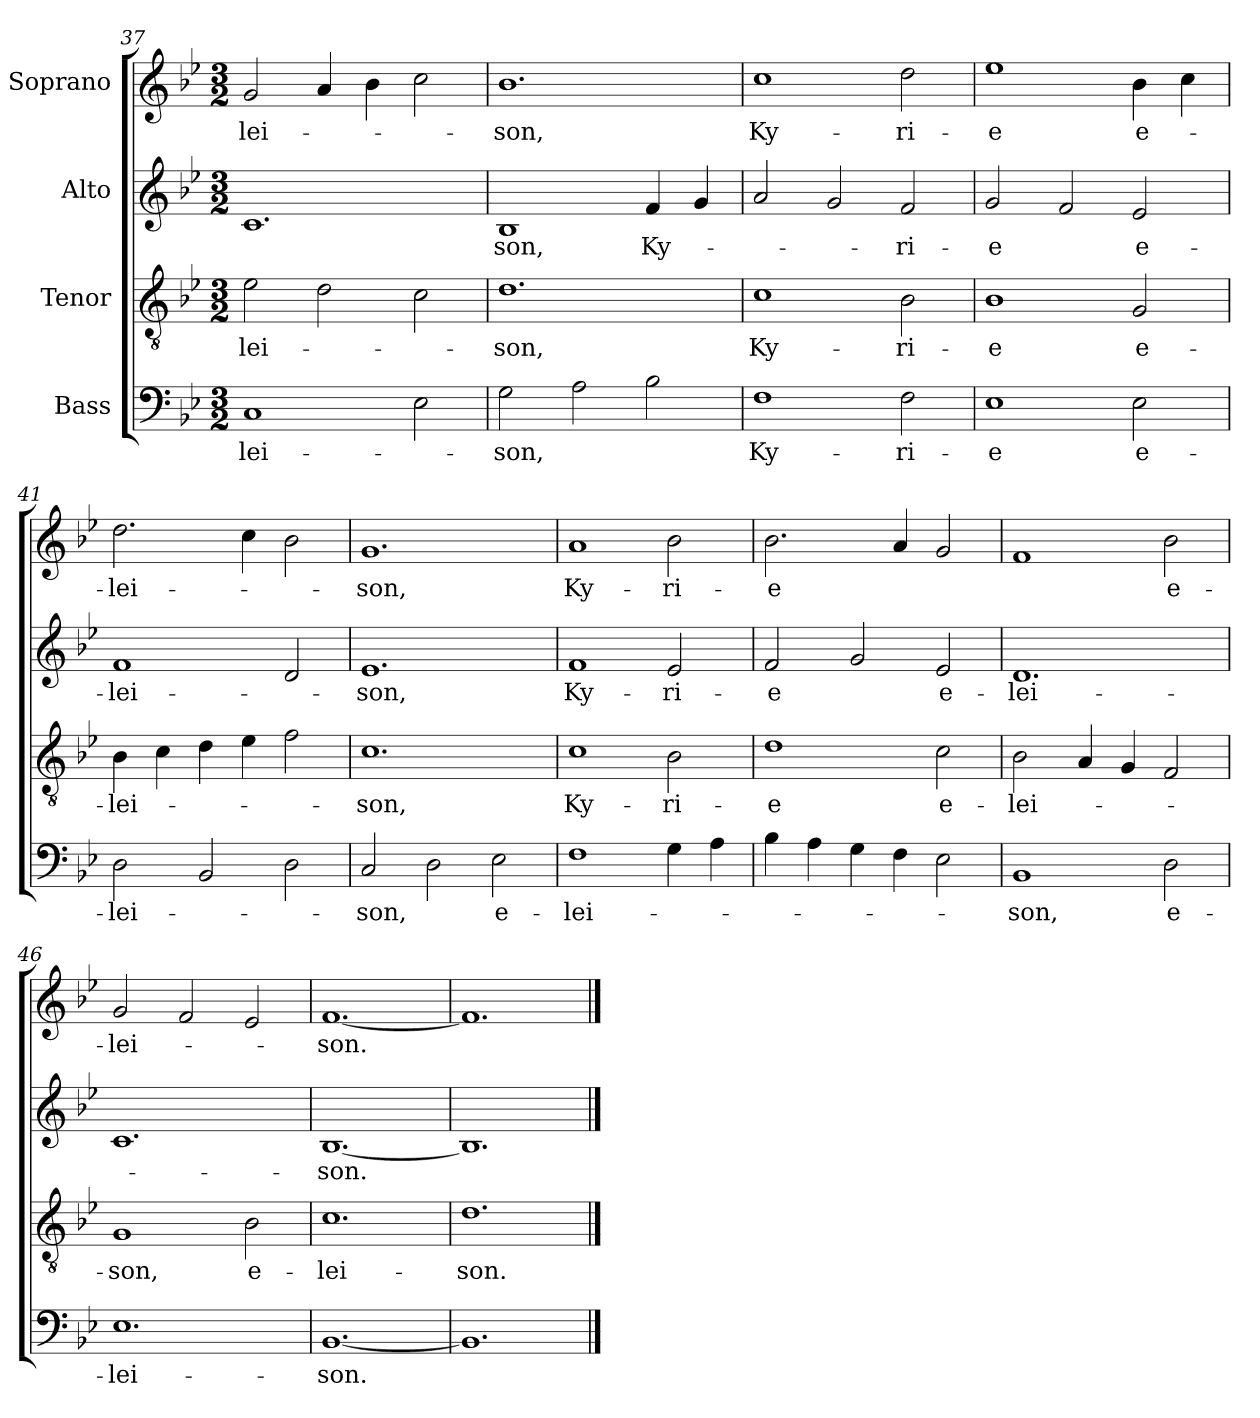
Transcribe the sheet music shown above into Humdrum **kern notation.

**kern	**text	**kern	**text	**kern	**text	**kern	**text
*part4	*part4	*part3	*part3	*part2	*part2	*part1	*part1
*staff4	*staff4	*staff3	*staff3	*staff2	*staff2	*staff1	*staff1
*I"Bass	*	*I"Tenor	*	*I"Alto	*	*I"Soprano	*
*clefF4	*	*clefGv2	*	*clefG2	*	*clefG2	*
*k[b-e-]	*	*k[b-e-]	*	*k[b-e-]	*	*k[b-e-]	*
*B-:	*	*B-:	*	*B-:	*	*B-:	*
*M3/2	*	*M3/2	*	*M3/2	*	*M3/2	*
=37	=37	=37	=37	=37	=37	=37	=37
!	!LO:LY:b	!	!LO:LY:b	!	!	!	!LO:LY:b
1C	-lei-	2e-\	-lei-	1.c	.	2g/	-lei-
.	.	2d\	.	.	.	4a/	.
.	.	.	.	.	.	4b-\	.
2E-\	.	2c\	.	.	.	2cc\	.
!!LO:LB:g=z
=38	=38	=38	=38	=38	=38	=38	=38
!	!LO:LY:b	!	!LO:LY:b	!	!LO:LY:b	!	!LO:LY:b
2G\	-son,	1.d	-son,	1B-	-son,	1.b-	-son,
2A\	.	.	.	.	.	.	.
!	!	!	!	!	!LO:LY:b	!	!
2B-\	.	.	.	4f/	Ky-	.	.
.	.	.	.	4g/	.	.	.
=39	=39	=39	=39	=39	=39	=39	=39
!	!LO:LY:b	!	!LO:LY:b	!	!	!	!LO:LY:b
1F	Ky-	1c	Ky-	2a/	.	1cc	Ky-
.	.	.	.	2g/	.	.	.
!	!LO:LY:b	!	!LO:LY:b	!	!LO:LY:b	!	!LO:LY:b
2F\	-ri-	2B-\	-ri-	2f/	-ri-	2dd\	-ri-
=40	=40	=40	=40	=40	=40	=40	=40
!	!LO:LY:b	!	!LO:LY:b	!	!LO:LY:b	!	!LO:LY:b
1E-	-e	1B-	-e	2g/	-e	1ee-	-e
.	.	.	.	2f/	.	.	.
!	!LO:LY:b	!	!LO:LY:b	!	!LO:LY:b	!	!LO:LY:b
2E-\	e-	2G/	e-	2e-/	e-	4b-\	e-
.	.	.	.	.	.	4cc\	.
=41	=41	=41	=41	=41	=41	=41	=41
!	!LO:LY:b	!	!LO:LY:b	!	!LO:LY:b	!	!LO:LY:b
2D\	-lei-	4B-\	-lei-	1f	-lei-	2.dd\	-lei-
.	.	4c\	.	.	.	.	.
2BB-/	.	4d\	.	.	.	.	.
.	.	4e-\	.	.	.	4cc\	.
2D\	.	2f\	.	2d/	.	2b-\	.
=42	=42	=42	=42	=42	=42	=42	=42
!	!LO:LY:b	!	!LO:LY:b	!	!LO:LY:b	!	!LO:LY:b
2C/	-son,	1.c	-son,	1.e-	-son,	1.g	-son,
2D\	.	.	.	.	.	.	.
!	!LO:LY:b	!	!	!	!	!	!
2E-\	e-	.	.	.	.	.	.
=43	=43	=43	=43	=43	=43	=43	=43
!	!LO:LY:b	!	!LO:LY:b	!	!LO:LY:b	!	!LO:LY:b
1F	-lei-	1c	Ky-	1f	Ky-	1a	Ky-
!	!	!	!LO:LY:b	!	!LO:LY:b	!	!LO:LY:b
4G\	.	2B-\	-ri-	2e-/	-ri-	2b-\	-ri-
4A\	.	.	.	.	.	.	.
=44	=44	=44	=44	=44	=44	=44	=44
!	!	!	!LO:LY:b	!	!LO:LY:b	!	!LO:LY:b
4B-\	.	1d	-e	2f/	-e	2.b-\	-e
4A\	.	.	.	.	.	.	.
4G\	.	.	.	2g/	.	.	.
4F\	.	.	.	.	.	4a/	.
!	!	!	!LO:LY:b	!	!LO:LY:b	!	!
2E-\	.	2c\	e-	2e-/	e-	2g/	.
!!LO:LB:g=z
=45	=45	=45	=45	=45	=45	=45	=45
!	!LO:LY:b	!	!LO:LY:b	!	!LO:LY:b	!	!
1BB-	-son,	2B-\	-lei-	1.d	-lei-	1f	.
.	.	4A/	.	.	.	.	.
.	.	4G/	.	.	.	.	.
!	!LO:LY:b	!	!	!	!	!	!LO:LY:b
2D\	e-	2F/	.	.	.	2b-\	e-
=46	=46	=46	=46	=46	=46	=46	=46
!	!LO:LY:b	!	!LO:LY:b	!	!	!	!LO:LY:b
1.E-	-lei-	1G	-son,	1.c	.	2g/	-lei-
.	.	.	.	.	.	2f/	.
!	!	!	!LO:LY:b	!	!	!	!
.	.	2B-\	e-	.	.	2e-/	.
=47	=47	=47	=47	=47	=47	=47	=47
!	!LO:LY:b	!	!LO:LY:b	!	!LO:LY:b	!	!LO:LY:b
[1.BB-	-son.	1.c	-lei-	[1.B-	-son.	[1.f	-son.
=48	=48	=48	=48	=48	=48	=48	=48
!	!	!	!LO:LY:b	!	!	!	!
1.BB-]	.	1.d	-son.	1.B-]	.	1.f]	.
==	==	==	==	==	==	==	==
*-	*-	*-	*-	*-	*-	*-	*-
